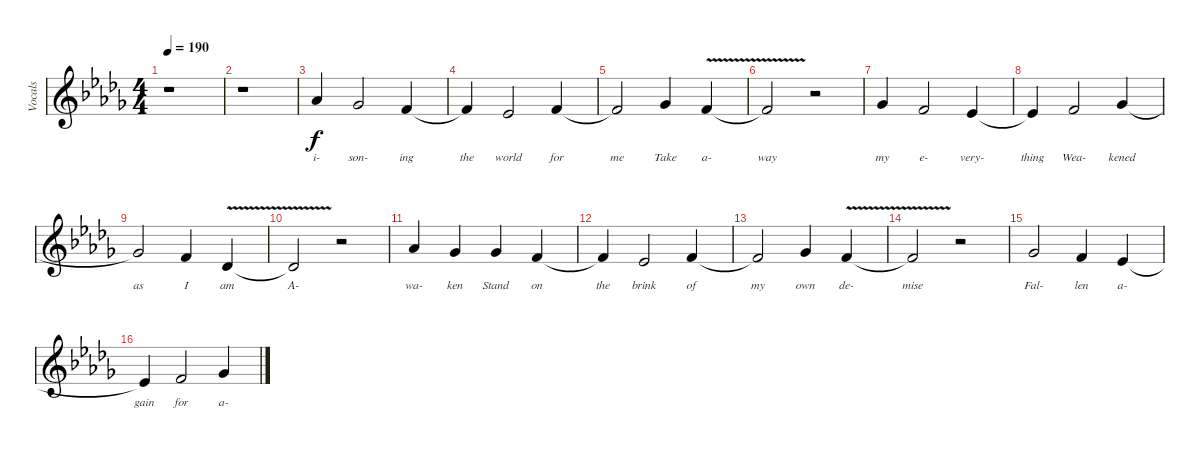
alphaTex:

\track ("Vocals" "Vocals") {instrument lead6voice}
\staff {score}
\tuning (Eb4 Bb3 Gb3 Db3 Ab2 Db2) {hide}
\ts (4 4)
\tempo 190
\clef g2
\ks db
r.1{dy f} |
r.1 |
5.1.4{lyrics (0 "i-") lyrics (1 "") lyrics (2 "") lyrics (3 "") lyrics (4 "")} 3.1.2{lyrics (0 "son-") lyrics (1 "") lyrics (2 "") lyrics (3 "") lyrics (4 "")} 2.1.4{lyrics (0 "ing") lyrics (1 "") lyrics (2 "") lyrics (3 "") lyrics (4 "")} |
2.1{t}.4{lyrics (0 "the") lyrics (1 "") lyrics (2 "") lyrics (3 "") lyrics (4 "")} 5.2.2{lyrics (0 "world") lyrics (1 "") lyrics (2 "") lyrics (3 "") lyrics (4 "")} 2.1.4{lyrics (0 "for") lyrics (1 "") lyrics (2 "") lyrics (3 "") lyrics (4 "")} |
2.1{t}.2{lyrics (0 "me") lyrics (1 "") lyrics (2 "") lyrics (3 "") lyrics (4 "")} 3.1.4{lyrics (0 "Take") lyrics (1 "") lyrics (2 "") lyrics (3 "") lyrics (4 "")} 2.1{v}.4{lyrics (0 "a-") lyrics (1 "") lyrics (2 "") lyrics (3 "") lyrics (4 "")} |
2.1{t}.2{lyrics (0 "way") lyrics (1 "") lyrics (2 "") lyrics (3 "") lyrics (4 "")} r.2 |
3.1.4{lyrics (0 "my") lyrics (1 "") lyrics (2 "") lyrics (3 "") lyrics (4 "")} 2.1.2{lyrics (0 "e-") lyrics (1 "") lyrics (2 "") lyrics (3 "") lyrics (4 "")} 0.1.4{lyrics (0 "very-") lyrics (1 "") lyrics (2 "") lyrics (3 "") lyrics (4 "")} |
0.1{t}.4{lyrics (0 "thing") lyrics (1 "") lyrics (2 "") lyrics (3 "") lyrics (4 "")} 2.1.2{lyrics (0 "Wea-") lyrics (1 "") lyrics (2 "") lyrics (3 "") lyrics (4 "")} 3.1.4{lyrics (0 "kened") lyrics (1 "") lyrics (2 "") lyrics (3 "") lyrics (4 "")} |
3.1{t}.2{lyrics (0 "as") lyrics (1 "") lyrics (2 "") lyrics (3 "") lyrics (4 "")} 2.1.4{lyrics (0 "I") lyrics (1 "") lyrics (2 "") lyrics (3 "") lyrics (4 "")} 3.2{v}.4{lyrics (0 "am") lyrics (1 "") lyrics (2 "") lyrics (3 "") lyrics (4 "")} |
3.2{t}.2{lyrics (0 "A-") lyrics (1 "") lyrics (2 "") lyrics (3 "") lyrics (4 "")} r.2 |
5.1.4{lyrics (0 "wa-") lyrics (1 "") lyrics (2 "") lyrics (3 "") lyrics (4 "")} 3.1.4{lyrics (0 "ken") lyrics (1 "") lyrics (2 "") lyrics (3 "") lyrics (4 "")} 3.1.4{lyrics (0 "Stand") lyrics (1 "") lyrics (2 "") lyrics (3 "") lyrics (4 "")} 2.1.4{lyrics (0 "on") lyrics (1 "") lyrics (2 "") lyrics (3 "") lyrics (4 "")} |
2.1{t}.4{lyrics (0 "the") lyrics (1 "") lyrics (2 "") lyrics (3 "") lyrics (4 "")} 5.2.2{lyrics (0 "brink") lyrics (1 "") lyrics (2 "") lyrics (3 "") lyrics (4 "")} 2.1.4{lyrics (0 "of") lyrics (1 "") lyrics (2 "") lyrics (3 "") lyrics (4 "")} |
2.1{t}.2{lyrics (0 "my") lyrics (1 "") lyrics (2 "") lyrics (3 "") lyrics (4 "")} 3.1.4{lyrics (0 "own") lyrics (1 "") lyrics (2 "") lyrics (3 "") lyrics (4 "")} 2.1{v}.4{lyrics (0 "de-") lyrics (1 "") lyrics (2 "") lyrics (3 "") lyrics (4 "")} |
2.1{t}.2{lyrics (0 "mise") lyrics (1 "") lyrics (2 "") lyrics (3 "") lyrics (4 "")} r.2 |
2.1{be (custom 0 2 25 2 35 0 60 0)}.2{lyrics (0 "Fal-") lyrics (1 "") lyrics (2 "") lyrics (3 "") lyrics (4 "")} 2.1.4{lyrics (0 "len") lyrics (1 "") lyrics (2 "") lyrics (3 "") lyrics (4 "")} 5.2.4{lyrics (0 "a-") lyrics (1 "") lyrics (2 "") lyrics (3 "") lyrics (4 "")} |
5.2{t}.4{lyrics (0 "gain") lyrics (1 "") lyrics (2 "") lyrics (3 "") lyrics (4 "")} 2.1.2{lyrics (0 "for") lyrics (1 "") lyrics (2 "") lyrics (3 "") lyrics (4 "")} 3.1.4{lyrics (0 "a-") lyrics (1 "") lyrics (2 "") lyrics (3 "") lyrics (4 "")}
